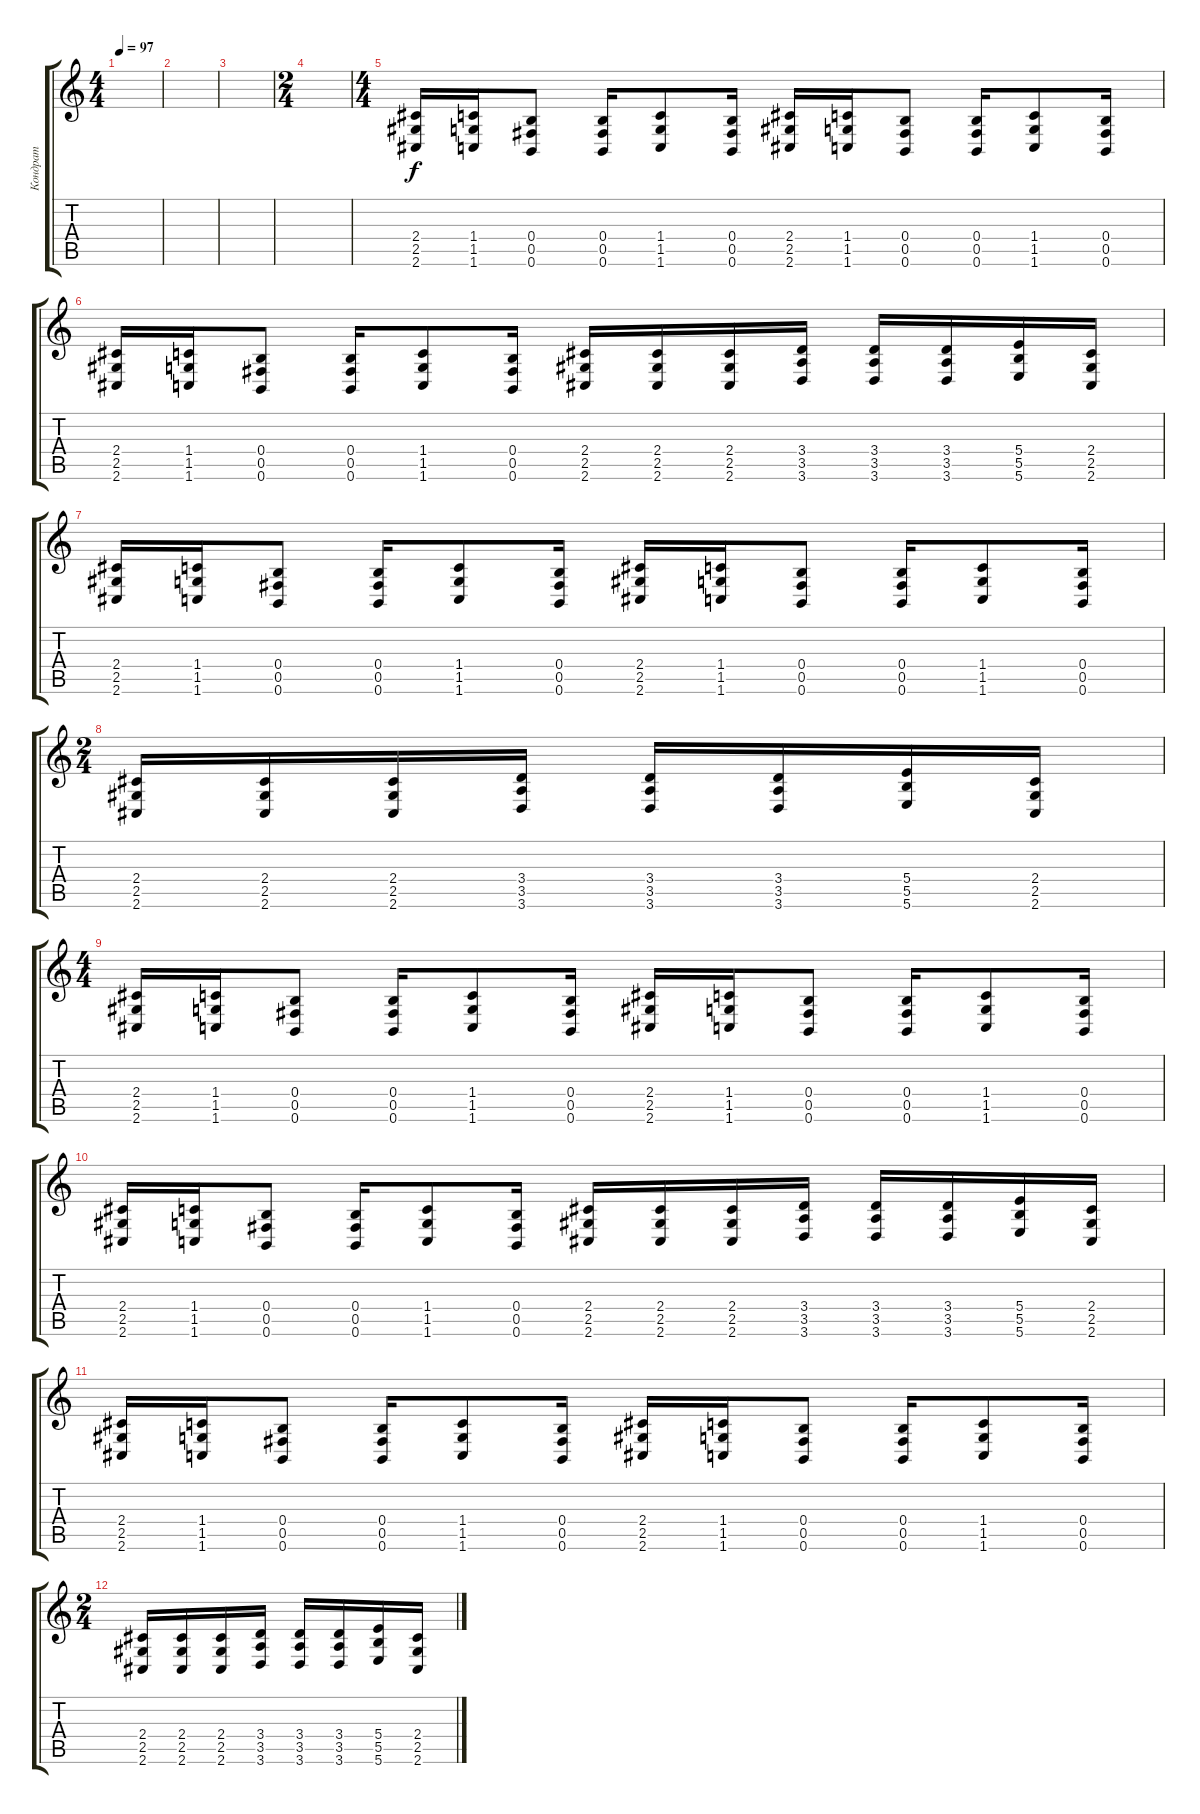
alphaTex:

\track ("Кондрат" "Кондрат") {instrument distortionguitar}
\staff {score tabs}
\tuning (Db4 Ab3 E3 B2 Gb2 B1) {hide}
\ts (4 4)
\tempo 97
\clef g2
\ks c
|
|
|
\ts (2 4)
|
\ts (4 4)
(2.4 2.5 2.6).16 (1.4 1.5 1.6).16 (0.4 0.5 0.6).8 (0.4 0.5 0.6).16 (1.4 1.5 1.6).8 (0.4 0.5 0.6).16 (2.4 2.5 2.6).16 (1.4 1.5 1.6).16 (0.4 0.5 0.6).8 (0.4 0.5 0.6).16 (1.4 1.5 1.6).8 (0.4 0.5 0.6).16 |
(2.4 2.5 2.6).16 (1.4 1.5 1.6).16 (0.4 0.5 0.6).8 (0.4 0.5 0.6).16 (1.4 1.5 1.6).8 (0.4 0.5 0.6).16 (2.4 2.5 2.6).16 (2.4 2.5 2.6).16 (2.4 2.5 2.6).16 (3.4 3.5 3.6).16 (3.4 3.5 3.6).16 (3.4 3.5 3.6).16 (5.4 5.5 5.6).16 (2.4 2.5 2.6).16 |
(2.4 2.5 2.6).16 (1.4 1.5 1.6).16 (0.4 0.5 0.6).8 (0.4 0.5 0.6).16 (1.4 1.5 1.6).8 (0.4 0.5 0.6).16 (2.4 2.5 2.6).16 (1.4 1.5 1.6).16 (0.4 0.5 0.6).8 (0.4 0.5 0.6).16 (1.4 1.5 1.6).8 (0.4 0.5 0.6).16 |
\ts (2 4)
(2.4 2.5 2.6).16 (2.4 2.5 2.6).16 (2.4 2.5 2.6).16 (3.4 3.5 3.6).16 (3.4 3.5 3.6).16 (3.4 3.5 3.6).16 (5.4 5.5 5.6).16 (2.4 2.5 2.6).16 |
\ts (4 4)
(2.4 2.5 2.6).16 (1.4 1.5 1.6).16 (0.4 0.5 0.6).8 (0.4 0.5 0.6).16 (1.4 1.5 1.6).8 (0.4 0.5 0.6).16 (2.4 2.5 2.6).16 (1.4 1.5 1.6).16 (0.4 0.5 0.6).8 (0.4 0.5 0.6).16 (1.4 1.5 1.6).8 (0.4 0.5 0.6).16 |
(2.4 2.5 2.6).16 (1.4 1.5 1.6).16 (0.4 0.5 0.6).8 (0.4 0.5 0.6).16 (1.4 1.5 1.6).8 (0.4 0.5 0.6).16 (2.4 2.5 2.6).16 (2.4 2.5 2.6).16 (2.4 2.5 2.6).16 (3.4 3.5 3.6).16 (3.4 3.5 3.6).16 (3.4 3.5 3.6).16 (5.4 5.5 5.6).16 (2.4 2.5 2.6).16 |
(2.4 2.5 2.6).16 (1.4 1.5 1.6).16 (0.4 0.5 0.6).8 (0.4 0.5 0.6).16 (1.4 1.5 1.6).8 (0.4 0.5 0.6).16 (2.4 2.5 2.6).16 (1.4 1.5 1.6).16 (0.4 0.5 0.6).8 (0.4 0.5 0.6).16 (1.4 1.5 1.6).8 (0.4 0.5 0.6).16 |
\ts (2 4)
(2.4 2.5 2.6).16 (2.4 2.5 2.6).16 (2.4 2.5 2.6).16 (3.4 3.5 3.6).16 (3.4 3.5 3.6).16 (3.4 3.5 3.6).16 (5.4 5.5 5.6).16 (2.4 2.5 2.6).16
